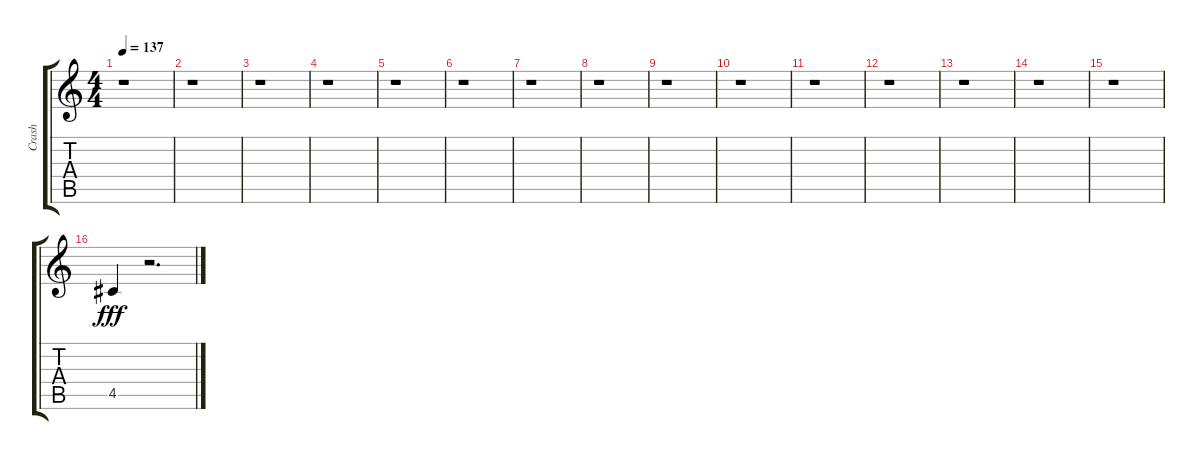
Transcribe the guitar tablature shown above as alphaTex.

\track ("Crash" "Crash") {instrument acousticguitarsteel}
\staff {score tabs}
\tuning (E4 B3 G3 D3 A2 E2) {hide}
\ts (4 4)
\tempo 137
\clef g2
\ks c
r.1{dy ff} |
r.1 |
r.1 |
r.1 |
r.1 |
r.1 |
r.1 |
r.1 |
r.1 |
r.1 |
r.1 |
r.1 |
r.1 |
r.1 |
r.1 |
4.5.4{dy fff} r.2{d}
